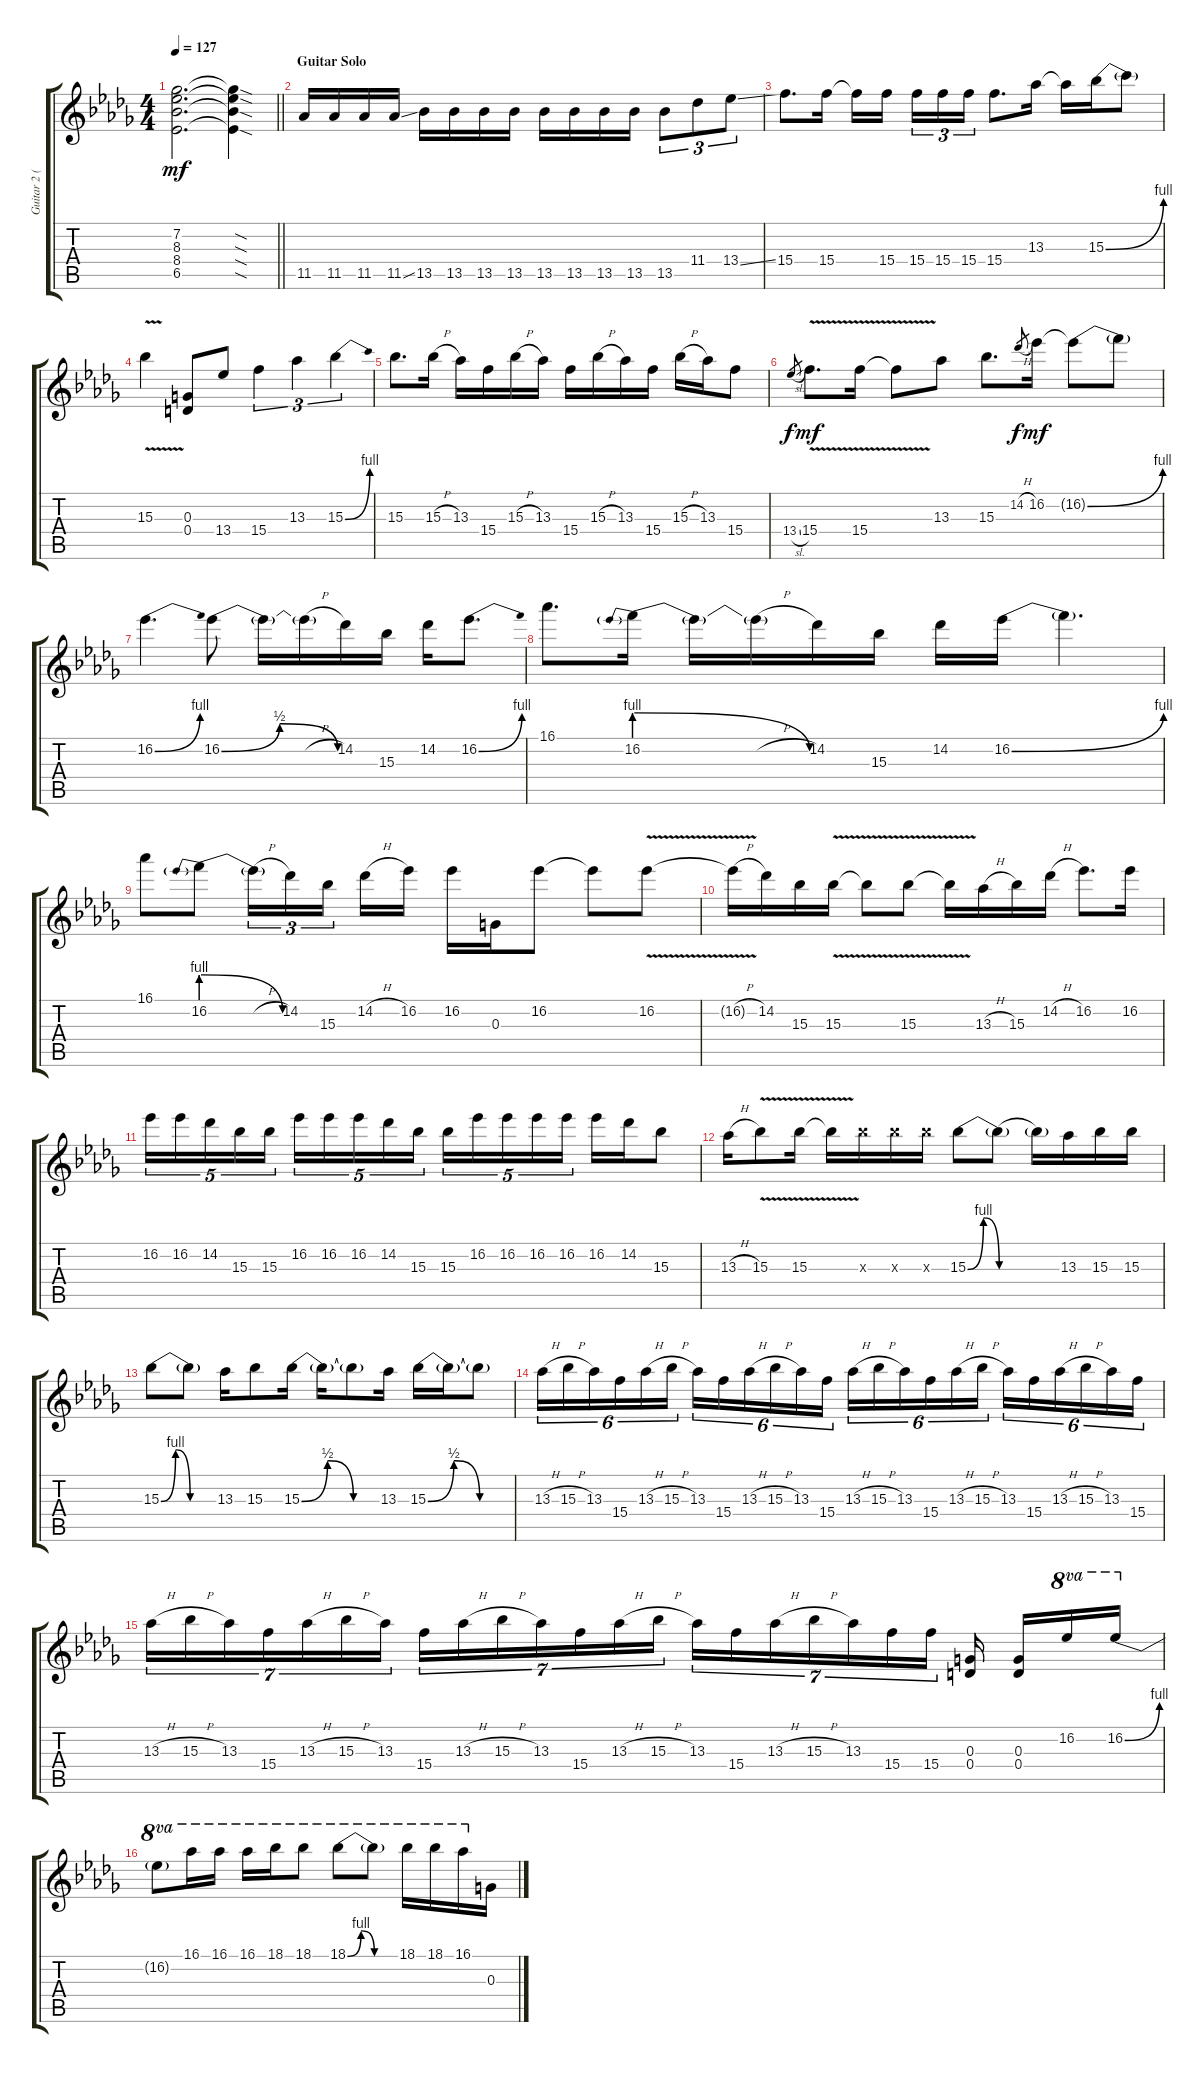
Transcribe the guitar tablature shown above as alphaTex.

\track ("Guitar 2 (dist.)" "Guitar 2 (") {instrument distortionguitar}
\staff {score tabs}
\tuning (E4 B3 G3 D3 A2 E2) {hide}
\ts (4 4)
\tempo 127
\clef g2
\barLineRight lightlight
\ks bbminor
(7.2{t} 8.3{t} 8.4{t} 6.5{t}).2{d dy mf volume 10} (7.2{sod t} 8.3{sod t} 8.4{sod t} 6.5{sod t}).4 |
\section ("" "Guitar Solo")
11.5.16{volume 16} 11.5.16 11.5.16 11.5{ss}.16 13.5.16 13.5.16 13.5.16 13.5.16 13.5.16 13.5.16 13.5.16 13.5.16 13.5.8{tu (3 2)} 11.4.8{tu (3 2)} 13.4{ss}.8{tu (3 2)} |
15.4.8{d} 15.4.16 15.4{t}.16 15.4.16{beam splitsecondary} 15.4.16{tu (3 2)} 15.4.16{tu (3 2)} 15.4.16{tu (3 2)} 15.4.8{d} 13.3.16 13.3{t}.16 15.3{be (bend 0 0 60 4)}.16 15.3{t}.8 |
15.3{v}.4 (0.3 0.4).8 13.4.8 15.4.4{tu (3 2)} 13.3.4{tu (3 2)} 15.3{be (bend 0 0 60 4)}.4{tu (3 2)} |
15.3.8{d} 15.3{h}.16 13.3.16 15.4.16 15.3{h}.16 13.3.16 15.4.16 15.3{h}.16 13.3.16 15.4.16 15.3{h}.16 13.3.16 15.4.8 |
13.4{sl}.8{gr dy f} 15.4{v}.8{d dy mf} 15.4{v}.16 15.4{t}.8 13.3.8 15.3.8{d} 14.2{h}.8{gr dy f} 16.2.16{dy mf} 16.2{be (bend 0 0 60 4) t}.8 16.2{t}.8 |
16.2{be (bend 0 0 60 4)}.4{d} 16.2{be (bendrelease 0 0 10 2 40 2 60 0)}.8 16.2{t}.16 16.2{h t}.16 14.2.16 15.3.16 14.2.16 16.2{be (bend 0 0 60 4)}.8{d} |
16.1.8{d} 16.2{be (prebendrelease 0 4 60 0)}.16 16.2{t}.16 16.2{h t}.16 14.2.16 15.3.16 14.2.16 16.2{be (bend 0 0 60 4)}.16 16.2{t}.4{d} |
16.1.8 16.2{be (prebendrelease 0 4 60 0)}.8 16.2{h t}.16{tu (3 2)} 14.2.16{tu (3 2)} 15.3.16{tu (3 2) beam splitsecondary} 14.2{h}.16 16.2.16 16.2.16 0.3.16 16.2.8 16.2{t}.8 16.2{v}.8 |
16.2{h t}.16 14.2.16 15.3.16 15.3{v}.16 15.3{t}.8 15.3{v}.8 15.3{t}.16 13.3{h}.16 15.3.16 14.2{h}.16 16.2.8{d} 16.2.16 |
16.2.16{tu (5 4)} 16.2.16{tu (5 4)} 14.2.16{tu (5 4)} 15.3.16{tu (5 4)} 15.3.16{tu (5 4)} 16.2.16{tu (5 4)} 16.2.16{tu (5 4)} 16.2.16{tu (5 4)} 14.2.16{tu (5 4)} 15.3.16{tu (5 4)} 15.3.16{tu (5 4)} 16.2.16{tu (5 4)} 16.2.16{tu (5 4)} 16.2.16{tu (5 4)} 16.2.16{tu (5 4)} 16.2.16 14.2.16 15.3.8 |
13.3{h}.16 15.3{v}.8 15.3{v}.16 15.3{t}.16 15.3{x}.16 15.3{x}.16 15.3{x}.16 15.3{be (bendrelease 0 0 18 4 18 4 60 0)}.8 15.3{be (hold 0 0 60 0) t}.8 15.3{t}.16 13.3.16 15.3.16 15.3.16 |
15.3{be (bendrelease 0 0 18 4 18 4 60 0)}.8 15.3{be (hold 0 0 60 0) t}.8 13.3.16 15.3.8 15.3{be (bendrelease 0 0 13 2 30 2 60 0)}.16 15.3{t}.16 15.3{be (hold 0 0 60 0) t}.8 13.3.16 15.3{be (bendrelease 0 0 30 2 30 2 60 0)}.16 15.3{t}.16 15.3{be (hold 0 0 60 0) t}.8 |
13.3{h}.16{tu (6 4)} 15.3{h}.16{tu (6 4)} 13.3.16{tu (6 4)} 15.4.16{tu (6 4)} 13.3{h}.16{tu (6 4)} 15.3{h}.16{tu (6 4)} 13.3.16{tu (6 4)} 15.4.16{tu (6 4)} 13.3{h}.16{tu (6 4)} 15.3{h}.16{tu (6 4)} 13.3.16{tu (6 4)} 15.4.16{tu (6 4)} 13.3{h}.16{tu (6 4)} 15.3{h}.16{tu (6 4)} 13.3.16{tu (6 4)} 15.4.16{tu (6 4)} 13.3{h}.16{tu (6 4)} 15.3{h}.16{tu (6 4)} 13.3.16{tu (6 4)} 15.4.16{tu (6 4)} 13.3{h}.16{tu (6 4)} 15.3{h}.16{tu (6 4)} 13.3.16{tu (6 4)} 15.4.16{tu (6 4)} |
13.3{h}.16{tu (7 4)} 15.3{h}.16{tu (7 4)} 13.3.16{tu (7 4)} 15.4.16{tu (7 4)} 13.3{h}.16{tu (7 4)} 15.3{h}.16{tu (7 4)} 13.3.16{tu (7 4)} 15.4.16{tu (7 4)} 13.3{h}.16{tu (7 4)} 15.3{h}.16{tu (7 4)} 13.3.16{tu (7 4)} 15.4.16{tu (7 4)} 13.3{h}.16{tu (7 4)} 15.3{h}.16{tu (7 4)} 13.3.16{tu (7 4)} 15.4.16{tu (7 4)} 13.3{h}.16{tu (7 4)} 15.3{h}.16{tu (7 4)} 13.3.16{tu (7 4)} 15.4.16{tu (7 4)} 15.4.16{tu (7 4)} (0.3 0.4).16 (0.3 0.4).16 16.2.16{ot 8va} 16.2{be (bend 0 0 60 4)}.16{ot 8va} |
16.2{be (hold 0 0 60 0) t}.8{ot 8va} 16.1.16{ot 8va} 16.1.16{ot 8va} 16.1.16{ot 8va} 18.1.16{ot 8va} 18.1.8{ot 8va} 18.1{be (bendrelease 0 0 17 4 17 4 60 0)}.8{ot 8va} 18.1{be (hold 0 0 60 0) t}.8{ot 8va} 18.1.16{ot 8va} 18.1.16{ot 8va} 16.1.16{ot 8va} 0.3.16
